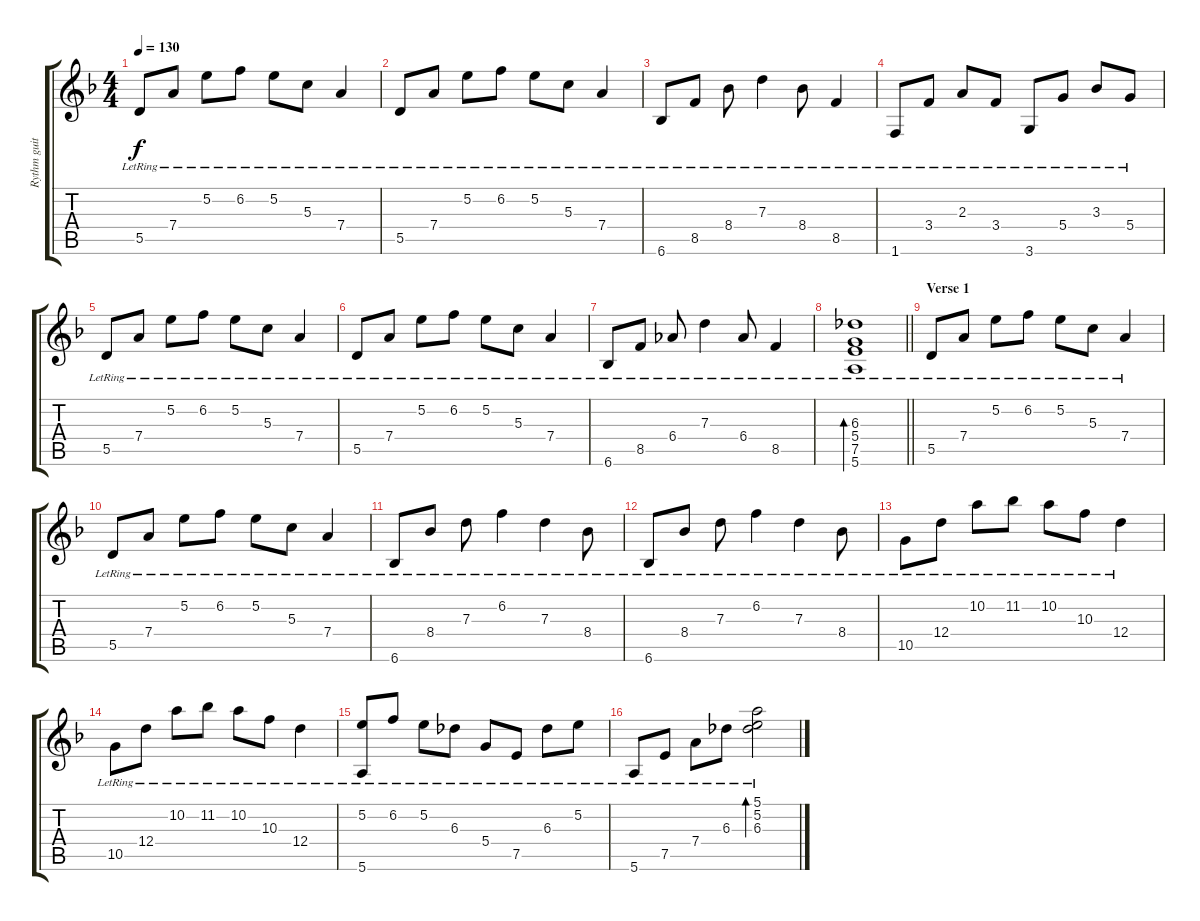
\track ("Rythm guitar" "Rythm guit") {instrument acousticguitarsteel}
\staff {score tabs}
\tuning (E4 B3 G3 D3 A2 E2) {hide}
\ts (4 4)
\tempo 130
\clef g2
\ks dminor
5.5{lr}.8{dy f balance 8 instrument acousticguitarsteel} 7.4{lr}.8 5.2{lr}.8 6.2{lr}.8 5.2{lr}.8 5.3{lr}.8 7.4{lr}.4 |
5.5{lr}.8 7.4{lr}.8 5.2{lr}.8 6.2{lr}.8 5.2{lr}.8 5.3{lr}.8 7.4{lr}.4 |
6.6{lr}.8 8.5{lr}.8 8.4{lr}.8 7.3{lr}.4 8.4{lr}.8 8.5{lr}.4 |
1.6{lr}.8 3.4{lr}.8 2.3{lr}.8 3.4{lr}.8 3.6{lr}.8 5.4{lr}.8 3.3{lr}.8 5.4{lr}.8 |
5.5{lr}.8 7.4{lr}.8 5.2{lr}.8 6.2{lr}.8 5.2{lr}.8 5.3{lr}.8 7.4{lr}.4 |
5.5{lr}.8 7.4{lr}.8 5.2{lr}.8 6.2{lr}.8 5.2{lr}.8 5.3{lr}.8 7.4{lr}.4 |
6.6{lr}.8 8.5{lr}.8 6.4{lr}.8 7.3{lr}.4 6.4{lr}.8 8.5{lr}.4 |
\barLineRight lightlight
(6.3{lr} 5.4{lr} 7.5{lr} 5.6{lr}).1{bd 240} |
\section ("" "Verse 1")
5.5{lr}.8 7.4{lr}.8 5.2{lr}.8 6.2{lr}.8 5.2{lr}.8 5.3{lr}.8 7.4{lr}.4 |
5.5{lr}.8 7.4{lr}.8 5.2{lr}.8 6.2{lr}.8 5.2{lr}.8 5.3{lr}.8 7.4{lr}.4 |
6.6{lr}.8 8.4{lr}.8 7.3{lr}.8 6.2{lr}.4 7.3{lr}.4 8.4{lr}.8 |
6.6{lr}.8 8.4{lr}.8 7.3{lr}.8 6.2{lr}.4 7.3{lr}.4 8.4{lr}.8 |
10.5{lr}.8 12.4{lr}.8 10.2{lr}.8 11.2{lr}.8 10.2{lr}.8 10.3{lr}.8 12.4{lr}.4 |
10.5{lr}.8 12.4{lr}.8 10.2{lr}.8 11.2{lr}.8 10.2{lr}.8 10.3{lr}.8 12.4{lr}.4 |
(5.2{lr} 5.6{lr}).8 6.2{lr}.8 5.2{lr}.8 6.3{lr}.8 5.4{lr}.8 7.5{lr}.8 6.3{lr}.8 5.2{lr}.8 |
5.6{lr}.8 7.5{lr}.8 7.4{lr}.8 6.3{lr}.8 (5.1{lr} 5.2{lr} 6.3{lr}).2{bd 480}
